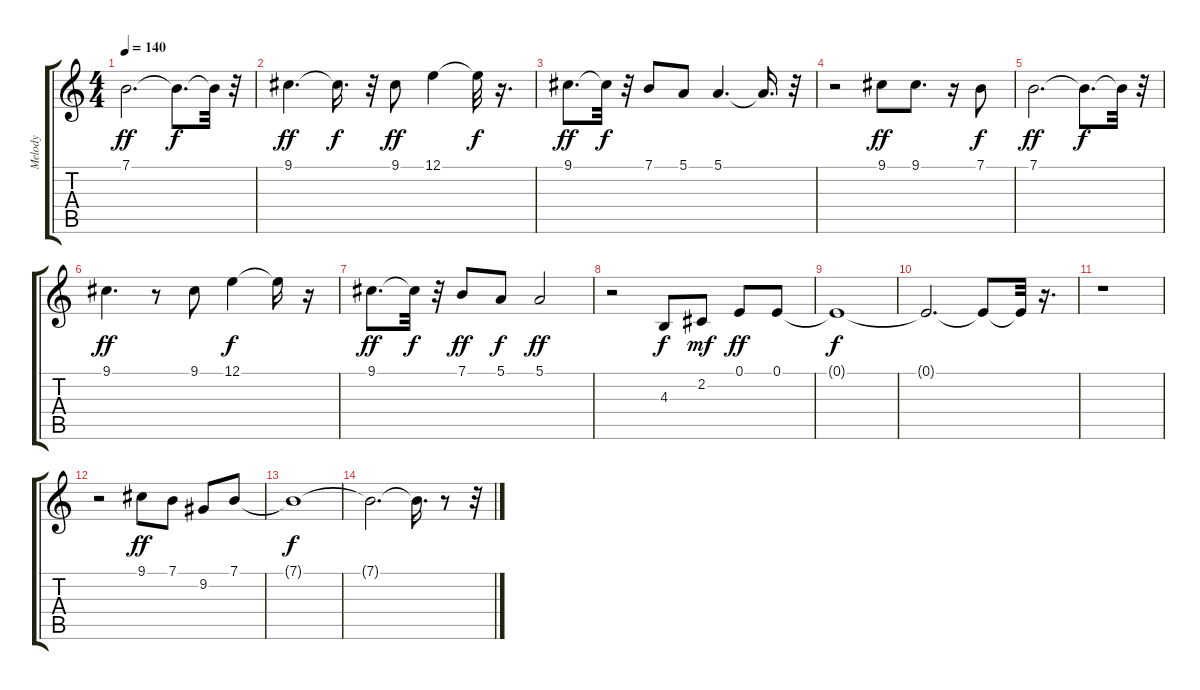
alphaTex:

\track ("Melody" "Melody") {instrument harmonica}
\staff {score tabs}
\tuning (E4 B3 G3 D3 A2 E2) {hide}
\ts (4 4)
\tempo 140
\clef g2
\ks c
7.1.2{d dy ff} 7.1{t}.8{d dy f} 7.1{t}.32 r.32 |
9.1.4{d dy ff} 9.1{t}.16{d dy f} r.32 9.1.8{dy ff} 12.1.4 12.1{t}.32{dy f} r.16{d} |
9.1.8{d dy ff} 9.1{t}.32{dy f} r.32 7.1.8 5.1.8 5.1.4{d} 5.1{t}.16{d} r.32 |
r.2 9.1.8{dy ff} 9.1.8{d} r.16 7.1.8{dy f} |
7.1.2{d dy ff} 7.1{t}.8{d dy f} 7.1{t}.32 r.32 |
9.1.4{d dy ff} r.8 9.1.8 12.1.4{dy f} 12.1{t}.16 r.16 |
9.1.8{d dy ff} 9.1{t}.32{dy f} r.32 7.1.8{dy ff} 5.1.8{dy f} 5.1.2{dy ff} |
r.2 4.3.8{dy f} 2.2.8{dy mf} 0.1.8{dy ff} 0.1.8 |
0.1{t}.1{dy f} |
0.1{t}.2{d} 0.1{t}.8 0.1{t}.32 r.16{d} |
r.1 |
r.2 9.1.8{dy ff} 7.1.8 9.2.8 7.1.8 |
7.1{t}.1{dy f} |
7.1{t}.2{d} 7.1{t}.16{d} r.8 r.32
